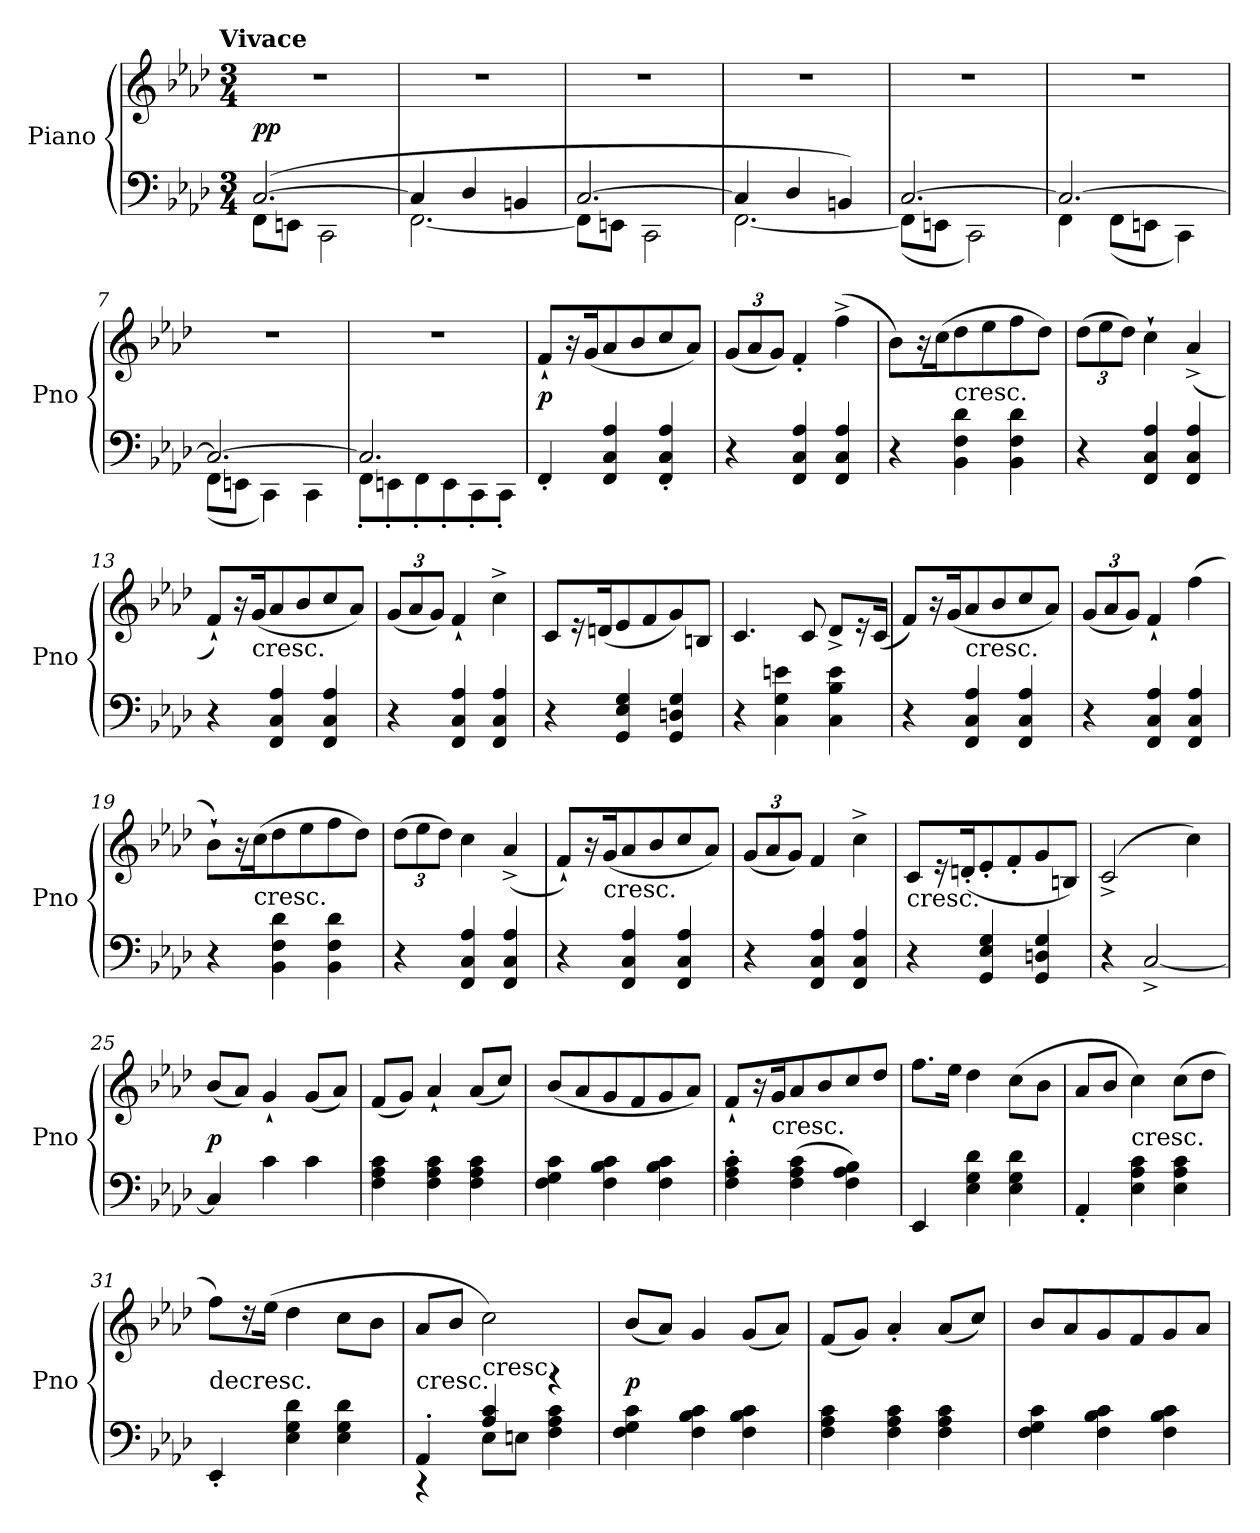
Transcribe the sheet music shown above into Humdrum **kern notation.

**kern	**kern	**dynam
*part1	*part1	*part1
*staff2	*staff1	*staff1/2
*I"Piano	*	*
*I'Pno	*	*
*clefF4	*clefG2	*
*k[b-e-a-d-]	*k[b-e-a-d-]	*
*f:	*f:	*
!!LO:TX:omd:t=Vivace
*M3/4	*M3/4	*
*MM160	*MM160	*
=1	=1	=1
*^	*	*
([2.C/	8FF\L	2.r	pp
.	8EEn\J	.	.
.	2CC\	.	.
=2	=2	=2	=2
4C/]	[2.FF\	2.r	.
4D-/	.	.	.
4BBn/	.	.	.
=3	=3	=3	=3
[2.C/	8FF\L]	2.r	.
.	8EEn\J	.	.
.	2CC\	.	.
=4	=4	=4	=4
4C/]	[2.FF\	2.r	.
4D-/	.	.	.
4BBn/)	.	.	.
=5	=5	=5	=5
[2.C/	(8FF\L]	2.r	.
.	8EEn\J	.	.
.	2CC\)	.	.
=6	=6	=6	=6
2.C/_	4FF\	2.r	.
.	(8FF\L	.	.
.	8EEn\J	.	.
.	4CC\)	.	.
=7	=7	=7	=7
2.C/_	(8FF\L	2.r	.
.	8EEn\J	.	.
.	4CC\)	.	.
.	4CC\	.	.
=8	=8	=8	=8
2.C/]	8FF'\L	2.r	.
.	8EEn'\	.	.
.	8FF'\	.	.
.	8EE'\	.	.
.	8CC'\	.	.
.	8CC'\J	.	.
*v	*v	*	*
=9	=9	=9
4FF'/	8f`/L	p
.	16r	.
.	(16g/K	.
4FF/ 4C/ 4A-/	8a-/	.
.	8b-/	.
4FF'/ 4C'/ 4A-'/	8cc/	.
.	8a-/J)	.
=10	=10	=10
4r	(12g/L	.
.	12a-/	.
.	12g/J)	.
4FF/ 4C/ 4A-/	4f'/	.
4FF/ 4C/ 4A-/	(4ff^\	.
=11	=11	=11
4r	8b-\L)	.
.	16r	.
.	(16cc\K	.
!	!LO:TX:c:t=cresc.	!
4BB-\ 4F\ 4d-\	8dd-\	.
.	8ee-\	.
4BB-\ 4F\ 4d-\	8ff\	.
.	8dd-\J)	.
=12	=12	=12
4r	(12dd-\L	.
.	12ee-\	.
.	12dd-\J)	.
4FF/ 4C/ 4A-/	4cc`\	.
4FF/ 4C/ 4A-/	(4a-^/	.
=13	=13	=13
4r	8f`/L)	.
.	16r	.
!	!LO:TX:c:t=cresc.	!
.	(16g/K	.
4FF/ 4C/ 4A-/	8a-/	.
.	8b-/	.
4FF/ 4C/ 4A-/	8cc/	.
.	8a-/J)	.
=14	=14	=14
4r	(12g/L	.
.	12a-/	.
.	12g/J)	.
4FF/ 4C/ 4A-/	4f`/	.
4FF/ 4C/ 4A-/	4cc^\	.
=15	=15	=15
4r	8c/L	.
.	16r	.
.	(16dn/K	.
4GG/ 4E-/ 4G/	8e-/	.
.	8f/	.
4GG/ 4Dn/ 4G/	8g/)	.
.	8Bn/J	.
=16	=16	=16
4r	4.c/	.
4C\ 4G\ 4en\	.	.
.	8c/	.
4C\ 4B-\ 4e\	8d-^/L	.
.	16r	.
.	(16c/Jk	.
=17	=17	=17
4r	8f/L)	.
.	16r	.
.	(16g/K	.
!	!LO:TX:c:t=cresc.	!
4FF/ 4C/ 4A-/	8a-/	.
.	8b-/	.
4FF/ 4C/ 4A-/	8cc/	.
.	8a-/J)	.
=18	=18	=18
4r	(12g/L	.
.	12a-/	.
.	12g/J)	.
4FF/ 4C/ 4A-/	4f`/	.
4FF/ 4C/ 4A-/	(4ff\	.
=19	=19	=19
4r	8b-`\L)	.
.	16r	.
!	!LO:TX:c:t=cresc.	!
.	(16cc\K	.
4BB-\ 4F\ 4d-\	8dd-\	.
.	8ee-\	.
4BB-\ 4F\ 4d-\	8ff\	.
.	8dd-\J)	.
=20	=20	=20
4r	(12dd-\L	.
.	12ee-\	.
.	12dd-\J)	.
4FF/ 4C/ 4A-/	4cc\	.
4FF/ 4C/ 4A-/	(4a-^/	.
=21	=21	=21
4r	8f`/L)	.
.	16r	.
!	!LO:TX:c:t=cresc.	!
.	(16g/K	.
4FF/ 4C/ 4A-/	8a-/	.
.	8b-/	.
4FF/ 4C/ 4A-/	8cc/	.
.	8a-/J)	.
=22	=22	=22
4r	(12g/L	.
.	12a-/	.
.	12g/J)	.
4FF/ 4C/ 4A-/	4f/	.
4FF/ 4C/ 4A-/	4cc^\	.
=23	=23	=23
!	!LO:TX:c:t=cresc.	!
4r	8c/L	.
.	16r	.
.	(16dn'/K	.
4GG/ 4E-/ 4G/	8e-'/	.
.	8f'/	.
4GG/ 4Dn/ 4G/	8g/	.
.	8Bn/J)	.
=24	=24	=24
4r	(2c^/	.
[2C^/	.	.
.	4cc\)	.
=25	=25	=25
4C/]	(8b-/L	p
.	8a-/J)	.
4c\	4g`/	.
4c\	(8g/L	.
.	8a-/J)	.
=26	=26	=26
4F\ 4A-\ 4c\	(8f/L	.
.	8g/J)	.
4F\ 4A-\ 4c\	4a-`/	.
4F\ 4A-\ 4c\	(8a-/L	.
.	8cc/J)	.
=27	=27	=27
4F\ 4G\ 4c\	(8b-/L	.
.	8a-/	.
4F\ 4B-\ 4c\	8g/	.
.	8f/	.
4F\ 4B-\ 4c\	8g/	.
.	8a-/J)	.
=28	=28	=28
4F'\ 4A-'\ 4c'\	8f`/L	.
.	16r	.
!	!LO:TX:c:t=cresc.	!
.	16g/K	.
(4F\ 4A-\ 4c\	8a-/	.
.	8b-/	.
4F\ 4A-\ 4B-\)	8cc/	.
.	8dd-/J	.
=29	=29	=29
4EE-/	8.ff\L	.
.	16ee-\Jk	.
4E-\ 4G\ 4d-\	4dd-\	.
4E-\ 4G\ 4d-\	(8cc\L	.
.	8b-\J	.
=30	=30	=30
4AA-'/	8a-/L	.
.	8b-/J	.
!	!LO:TX:c:t=cresc.	!
4E-\ 4A-\ 4c\	4cc\)	.
4E-\ 4A-\ 4c\	(8cc\L	.
.	8dd-\J	.
=31	=31	=31
!	!LO:TX:c:t=decresc.	!
4EE-'/	8ff\L)	.
.	16r	.
.	(16ee-\Jk	.
4E-\ 4G\ 4d-\	4dd-\	.
4E-\ 4G\ 4d-\	8cc\L	.
.	8b-\J	.
=32	=32	=32
*^	*	*
!	!	!LO:TX:c:t=cresc.	!
4AA-'/	4r	8a-/L	.
.	.	8b-/J	.
!	!	!LO:TX:c:t=cresc.	!
4A-/ 4c/	8E-\L	2cc\)	.
.	8En\J	.	.
4r	4F\ 4A-\ 4c\	.	.
*v	*v	*	*
=33	=33	=33
4F\ 4G\ 4c\	(8b-/L	p
.	8a-/J)	.
4F\ 4B-\ 4c\	4g/	.
4F\ 4B-\ 4c\	(8g/L	.
.	8a-/J)	.
=34	=34	=34
4F\ 4A-\ 4c\	(8f/L	.
.	8g/J)	.
4F\ 4A-\ 4c\	4a-'/	.
4F\ 4A-\ 4c\	(8a-/L	.
.	8cc/J)	.
=35	=35	=35
4F\ 4G\ 4c\	8b-/L	.
.	8a-/	.
4F\ 4B-\ 4c\	8g/	.
.	8f/	.
4F\ 4B-\ 4c\	8g/	.
.	8a-/J	.
=	=	=
*-	*-	*-
